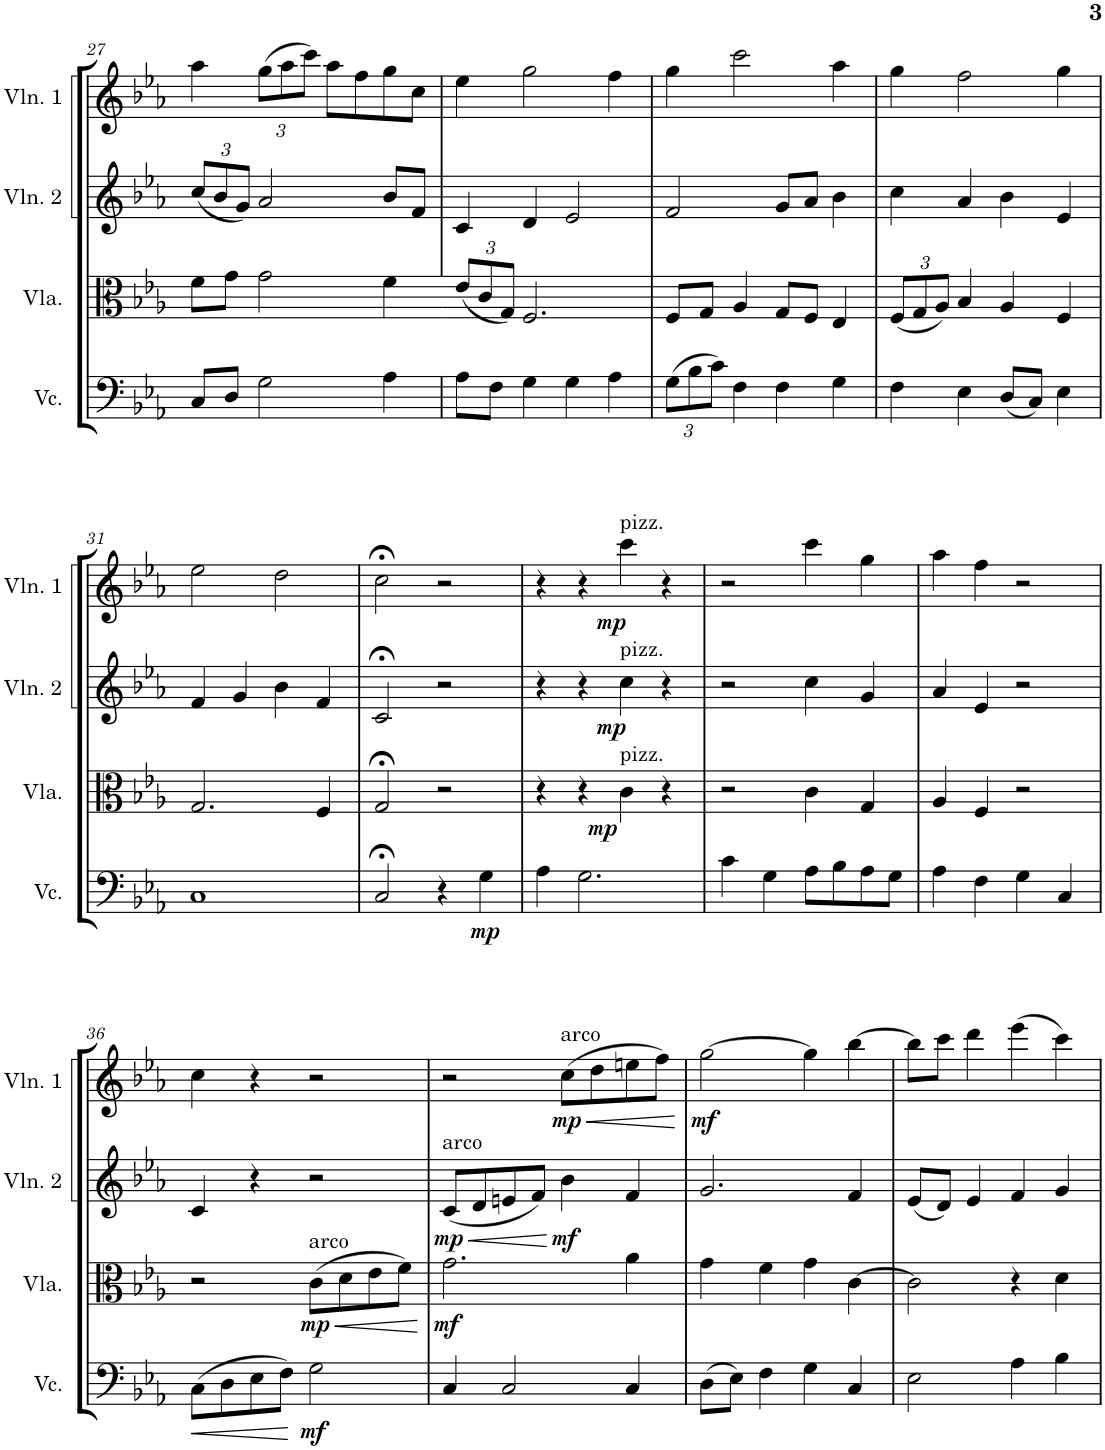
**kern	**dynam	**kern	**dynam	**kern	**dynam	**kern	**dynam
*part4	*part4	*part3	*part3	*part2	*part2	*part1	*part1
*staff4	*staff4	*staff3	*staff3	*staff2	*staff2	*staff1	*staff1
*I"Violoncello	*	*I"Viola	*	*I"Violin 2	*	*I"Violin 1	*
*I'Vc.	*	*I'Vla.	*	*I'Vln. 2	*	*I'Vln. 1	*
!!LO:PB:g=z
*clefF4	*	*clefC3	*	*clefG2	*	*clefG2	*
*k[b-e-a-]	*	*k[b-e-a-]	*	*k[b-e-a-]	*	*k[b-e-a-]	*
*M4/4	*	*M4/4	*	*M4/4	*	*M4/4	*
*	*	*	*	*Xbrackettup	*	*	*
=27	=27	=27	=27	=27	=27	=27	=27
8C/L	.	8f\L	.	(12cc/L	.	4aa-\	.
.	.	.	.	12b-/	.	.	.
8D/J	.	8g\J	.	.	.	.	.
.	.	.	.	12g/J)	.	.	.
*	*	*	*	*	*	*Xbrackettup	*
2G\	.	2g\	.	2a-/	.	(12gg\L	.
.	.	.	.	.	.	12aa-\	.
.	.	.	.	.	.	12ccc\J)	.
.	.	.	.	.	.	8aa-\L	.
.	.	.	.	.	.	8ff\	.
4A-\	.	4f\	.	8b-/L	.	8gg\	.
.	.	.	.	8f/J	.	8cc\J	.
=28	=28	=28	=28	=28	=28	=28	=28
*	*	*Xbrackettup	*	*	*	*	*
8A-\L	.	(12e-/L	.	4c/	.	4ee-\	.
.	.	12c/	.	.	.	.	.
8F\J	.	.	.	.	.	.	.
.	.	12G/J)	.	.	.	.	.
4G\	.	2.F/	.	4d/	.	2gg\	.
4G\	.	.	.	2e-/	.	.	.
4A-\	.	.	.	.	.	4ff\	.
=29	=29	=29	=29	=29	=29	=29	=29
*Xbrackettup	*	*	*	*	*	*	*
(12G\L	.	8F/L	.	2f/	.	4gg\	.
12B-\	.	.	.	.	.	.	.
.	.	8G/J	.	.	.	.	.
12c\J)	.	.	.	.	.	.	.
4F\	.	4A-/	.	.	.	2ccc\	.
4F\	.	8G/L	.	8g/L	.	.	.
.	.	8F/J	.	8a-/J	.	.	.
4G\	.	4E-/	.	4b-\	.	4aa-\	.
=30	=30	=30	=30	=30	=30	=30	=30
4F\	.	(12F/L	.	4cc\	.	4gg\	.
.	.	12G/	.	.	.	.	.
.	.	12A-/J)	.	.	.	.	.
4E-\	.	4B-/	.	4a-/	.	2ff\	.
(8D/L	.	4A-/	.	4b-\	.	.	.
8C/J)	.	.	.	.	.	.	.
4E-\	.	4F/	.	4e-/	.	4gg\	.
!!LO:LB:g=z
=31	=31	=31	=31	=31	=31	=31	=31
1C	.	2.G/	.	4f/	.	2ee-\	.
.	.	.	.	4g/	.	.	.
.	.	.	.	4b-\	.	2dd\	.
.	.	4F/	.	4f/	.	.	.
=32	=32	=32	=32	=32	=32	=32	=32
2C;</	.	2G;</	.	2c;</	.	2cc;<\	.
4r	.	2r	.	2r	.	2r	.
!	!LO:DY:b	!	!	!	!	!	!
4G\	mp	.	.	.	.	.	.
=33	=33	=33	=33	=33	=33	=33	=33
4A-\	.	4r	.	4r	.	4r	.
2.G\	.	4r	.	4r	.	4r	.
!	!	!	!	!	!	!LO:TX:a:t=pizz.	!
!	!	!	!	!LO:TX:a:t=pizz.	!	!	!
!	!	!LO:TX:a:t=pizz.	!	!	!	!	!
!	!	!	!LO:DY:b	!	!LO:DY:b	!	!LO:DY:b
.	.	4c\	mp	4cc\	mp	4ccc\	mp
.	.	4r	.	4r	.	4r	.
=34	=34	=34	=34	=34	=34	=34	=34
4c\	.	2r	.	2r	.	2r	.
4G\	.	.	.	.	.	.	.
8A-\L	.	4c\	.	4cc\	.	4ccc\	.
8B-\	.	.	.	.	.	.	.
8A-\	.	4G/	.	4g/	.	4gg\	.
8G\J	.	.	.	.	.	.	.
=35	=35	=35	=35	=35	=35	=35	=35
4A-\	.	4A-/	.	4a-/	.	4aa-\	.
4F\	.	4F/	.	4e-/	.	4ff\	.
4G\	.	2r	.	2r	.	2r	.
4C/	.	.	.	.	.	.	.
!!LO:LB:g=z
=36	=36	=36	=36	=36	=36	=36	=36
!	!LO:HP:b	!	!	!	!	!	!
(8C\L	<	2r	.	4c/	.	4cc\	.
8D\	.	.	.	.	.	.	.
8E-\	.	.	.	4r	.	4r	.
8F\J)	.	.	.	.	.	.	.
!	!	!LO:TX:a:t=arco	!	!	!	!	!
!	!LO:DY:n=1:b	!	!LO:HP:b	!	!	!	!
!	!	!	!LO:DY:n=1:b	!	!	!	!
2G\	[ mf	(8c\L	< mp	2r	.	2r	.
.	.	8d\	.	.	.	.	.
.	.	8e-\	.	.	.	.	.
.	.	8f\J)	.	.	.	.	.
.	.	.	[	.	.	.	.
=37	=37	=37	=37	=37	=37	=37	=37
!	!	!	!	!LO:TX:a:t=arco	!	!	!
!	!	!	!LO:DY:b	!	!LO:HP:b	!	!
!	!	!	!	!	!LO:DY:n=1:b	!	!
4C/	.	2.g\	mf	(8c/L	< mp	2r	.
.	.	.	.	8d/	.	.	.
2C/	.	.	.	8en/	.	.	.
.	.	.	.	8f/J)	.	.	.
!	!	!	!	!	!	!LO:TX:a:t=arco	!
!	!	!	!	!	!LO:DY:n=2:b	!	!LO:HP:b
!	!	!	!	!	!	!	!LO:DY:n=1:b
.	.	.	.	4b-\	[ mf	(8cc\L	< mp
.	.	.	.	.	.	8dd\	.
4C/	.	4a-\	.	4f/	.	8een\	.
.	.	.	.	.	.	8ff\J)	.
.	.	.	.	.	.	.	[
=38	=38	=38	=38	=38	=38	=38	=38
!	!	!	!	!	!	!	!LO:DY:b
(8D\L	.	4g\	.	2.g/	.	[2gg\	mf
8E-\J)	.	.	.	.	.	.	.
4F\	.	4f\	.	.	.	.	.
4G\	.	4g\	.	.	.	4gg\]	.
4C/	.	[4c\	.	4f/	.	[4bb-\	.
=39	=39	=39	=39	=39	=39	=39	=39
2E-\	.	2c\]	.	(8e-/L	.	8bb-\L]	.
.	.	.	.	8d/J)	.	8ccc\J	.
.	.	.	.	4e-/	.	4ddd\	.
4A-\	.	4r	.	4f/	.	(4eee-\	.
4B-\	.	4d\	.	4g/	.	4ccc\)	.
=	=	=	=	=	=	=	=
*-	*-	*-	*-	*-	*-	*-	*-
